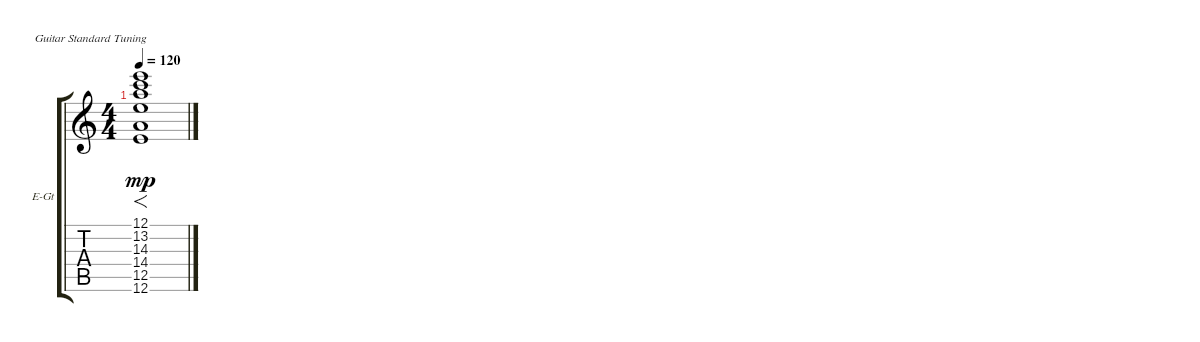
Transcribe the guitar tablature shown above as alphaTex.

\defaultSystemsLayout 4
\bracketExtendMode groupsimilarinstruments
\firstSystemTrackNameOrientation horizontal
\otherSystemsTrackNameOrientation horizontal
\track ("А. Андреев (клавиши)" "E-Gt") {instrument electricguitarclean}
\staff {score tabs}
\tuning (E4 B3 G3 D3 A2 E2)
\ts (4 4)
\tempo 120
\clef g2
\ks c
(12.1 13.2 14.3 14.4 12.5 12.6).1{f dy mp}
